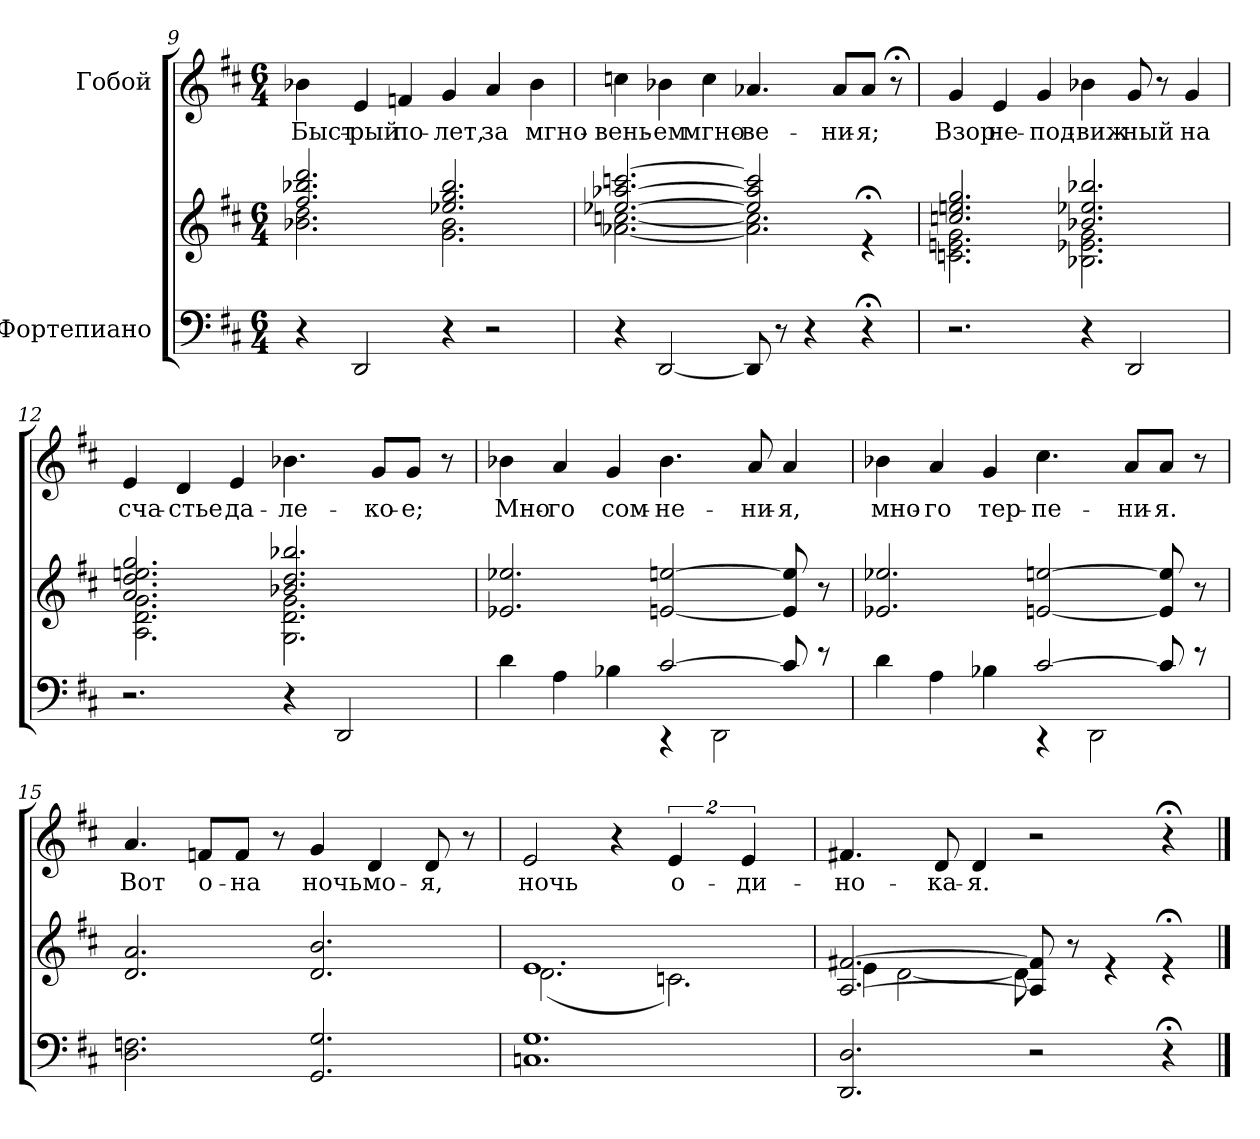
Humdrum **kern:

**kern	**kern	**kern	**text
*part2	*part2	*part1	*part1
*staff3	*staff2	*staff1	*staff1
*I"Фортепиано	*	*I"Гобой	*
!!LO:PB:g=z
*clefF4	*clefG2	*clefG2	*
*k[f#c#]	*k[f#c#]	*k[f#c#]	*
*M6/4	*M6/4	*M6/4	*
=9	=9	=9	=9
*	*^	*	*
!	!	!	!	!LO:LY:b
4r	2.ff#/ 2.bb-X/ 2.ddd/	2.b-X\ 2.dd\	4b-X\	Быст-
!	!	!	!	!LO:LY:b
2DD/	.	.	4e/	-рый
!	!	!	!	!LO:LY:b
.	.	.	4fn/	по-
!	!	!	!	!LO:LY:b
4r	2.ee-X/ 2.gg/ 2.bb-/	2.g\ 2.b-\	4g/	-лет,
!	!	!	!	!LO:LY:b
2r	.	.	4a/	за
!	!	!	!	!LO:LY:b
.	.	.	4b-\	мгно-
=10	=10	=10	=10	=10
!	!	!	!	!LO:LY:b
4r	[2.ee-X/ [2.aa-X/ [2.cccn/	[2.a-X\ [2.ccn\	4ccn\	-вень-
!	!	!	!	!LO:LY:b
[2DD/	.	.	4b-X\	-ем
!	!	!	!	!LO:LY:b
.	.	.	4cc\	мгно-
!	!	!	!	!LO:LY:b
8DD/]	2ee-/] 2aa-/] 2ccc/]	2.a-\] 2.cc\]	4.a-X/	-ве-
8r	.	.	.	.
4r	.	.	.	.
!	!	!	!	!LO:LY:b
.	.	.	8a-/L	-ни-
!	!	!	!	!LO:LY:b
4r;	4r;<e	.	8a-/J	-я;
*	*	*	*MM50	*
.	.	.	8r;<	.
!!LO:LB:g=z
=11	=11	=11	=11	=11
*	*	*	*MM73	*
!	!	!	!	!LO:LY:b
2.r	2.ccn/ 2.een/ 2.gg/	2.cn\ 2.en\ 2.g\	4g/	Взор
!	!	!	!	!LO:LY:b
.	.	.	4e/	не-
!	!	!	!	!LO:LY:b
.	.	.	4g/	-под-
!	!	!	!	!LO:LY:b
4r	2.b-X/ 2.ee-X/ 2.bb-X/	2.B-X\ 2.e-X\ 2.g\	4b-X\	-виж-
!	!	!	!	!LO:LY:b
2DD/	.	.	8g/	-ный
.	.	.	8r	.
!	!	!	!	!LO:LY:b
.	.	.	4g/	на
=12	=12	=12	=12	=12
!	!	!	!	!LO:LY:b
2.r	2.a/ 2.dd/ 2.een/ 2.gg/	2.A\ 2.d\ 2.g\	4e/	сча-
!	!	!	!	!LO:LY:b
.	.	.	4d/	-стье
!	!	!	!	!LO:LY:b
.	.	.	4e/	да-
!	!	!	!	!LO:LY:b
4r	2.b-X/ 2.dd/ 2.bb-X/	2.G\ 2.d\ 2.g\	4.b-X\	-ле-
2DD/	.	.	.	.
!	!	!	!	!LO:LY:b
.	.	.	8g/L	-ко-
!	!	!	!	!LO:LY:b
.	.	.	8g/J	-е;
.	.	.	8r	.
*	*v	*v	*	*
=13	=13	=13	=13
*^	*	*	*
!	!	!	!	!LO:LY:b
4d\	2.ryy	2.e-X/ 2.ee-X/	4b-X\	Мно-
!	!	!	!	!LO:LY:b
4A\	.	.	4a/	-го
!	!	!	!	!LO:LY:b
4B-X\	.	.	4g/	сом-
!	!	!	!	!LO:LY:b
[2c#/	4r	[2en/ [2een/	4.b-\	-не-
.	2DD\	.	.	.
!	!	!	!	!LO:LY:b
.	.	.	8a/	-ни-
!	!	!	!	!LO:LY:b
8c#/]	.	8e/] 8ee/]	4a/	-я,
8r	.	8r	.	.
!!LO:LB:g=z
=14	=14	=14	=14	=14
!	!	!	!	!LO:LY:b
4d\	2.ryy	2.e-X/ 2.ee-X/	4b-X\	мно-
!	!	!	!	!LO:LY:b
4A\	.	.	4a/	-го
!	!	!	!	!LO:LY:b
4B-X\	.	.	4g/	тер-
!	!	!	!	!LO:LY:b
[2c#/	4r	[2en/ [2een/	4.cc#\	-пе-
.	2DD\	.	.	.
!	!	!	!	!LO:LY:b
.	.	.	8a/L	-ни-
!	!	!	!	!LO:LY:b
8c#/]	.	8e/] 8ee/]	8a/J	-я.
8r	.	8r	8r	.
*v	*v	*	*	*
=15	=15	=15	=15
*	*	*MM60	*
!	!	!	!LO:LY:b
2.D\ 2.Fn\	2.d/ 2.a/	4.a/	Вот
!	!	!	!LO:LY:b
.	.	8fn/L	о-
!	!	!	!LO:LY:b
.	.	8f/J	-на
.	.	8r	.
!	!	!	!LO:LY:b
2.GG/ 2.G/	2.d/ 2.b/	4g/	ночь
!	!	!	!LO:LY:b
.	.	4d/	мо-
!	!	!	!LO:LY:b
.	.	8d/	-я,
.	.	8r	.
!!LO:LB:g=z
=16	=16	=16	=16
*	*^	*	*
!	!	!	!	!LO:LY:b
1.Cn 1.G	1.e	(<2.d\	2e/	ночь
.	.	.	4r	.
!	!	!	!	!LO:LY:b
.	.	2.cn\)	8%3e/	о-
!	!	!	!	!LO:LY:b
.	.	.	8%3e/	-ди-
=17	=17	=17	=17	=17
*	*	*	*MM40	*
!	!	!	!	!LO:LY:b
2.DD/ 2.D/	[2.A/ [2.f#X/	4e\	4.f#X/	-но-
.	.	[2d\	.	.
!	!	!	!	!LO:LY:b
.	.	.	8d/	-ка-
!	!	!	!	!LO:LY:b
.	.	.	4d/	-я.
2r	8A/] 8f#/]	8d\]	2r	.
.	8r	8ryy	.	.
.	4re	2ryy	.	.
4r;	4r;<e	.	4r;<	.
*	*v	*v	*	*
==	==	==	==
*-	*-	*-	*-
